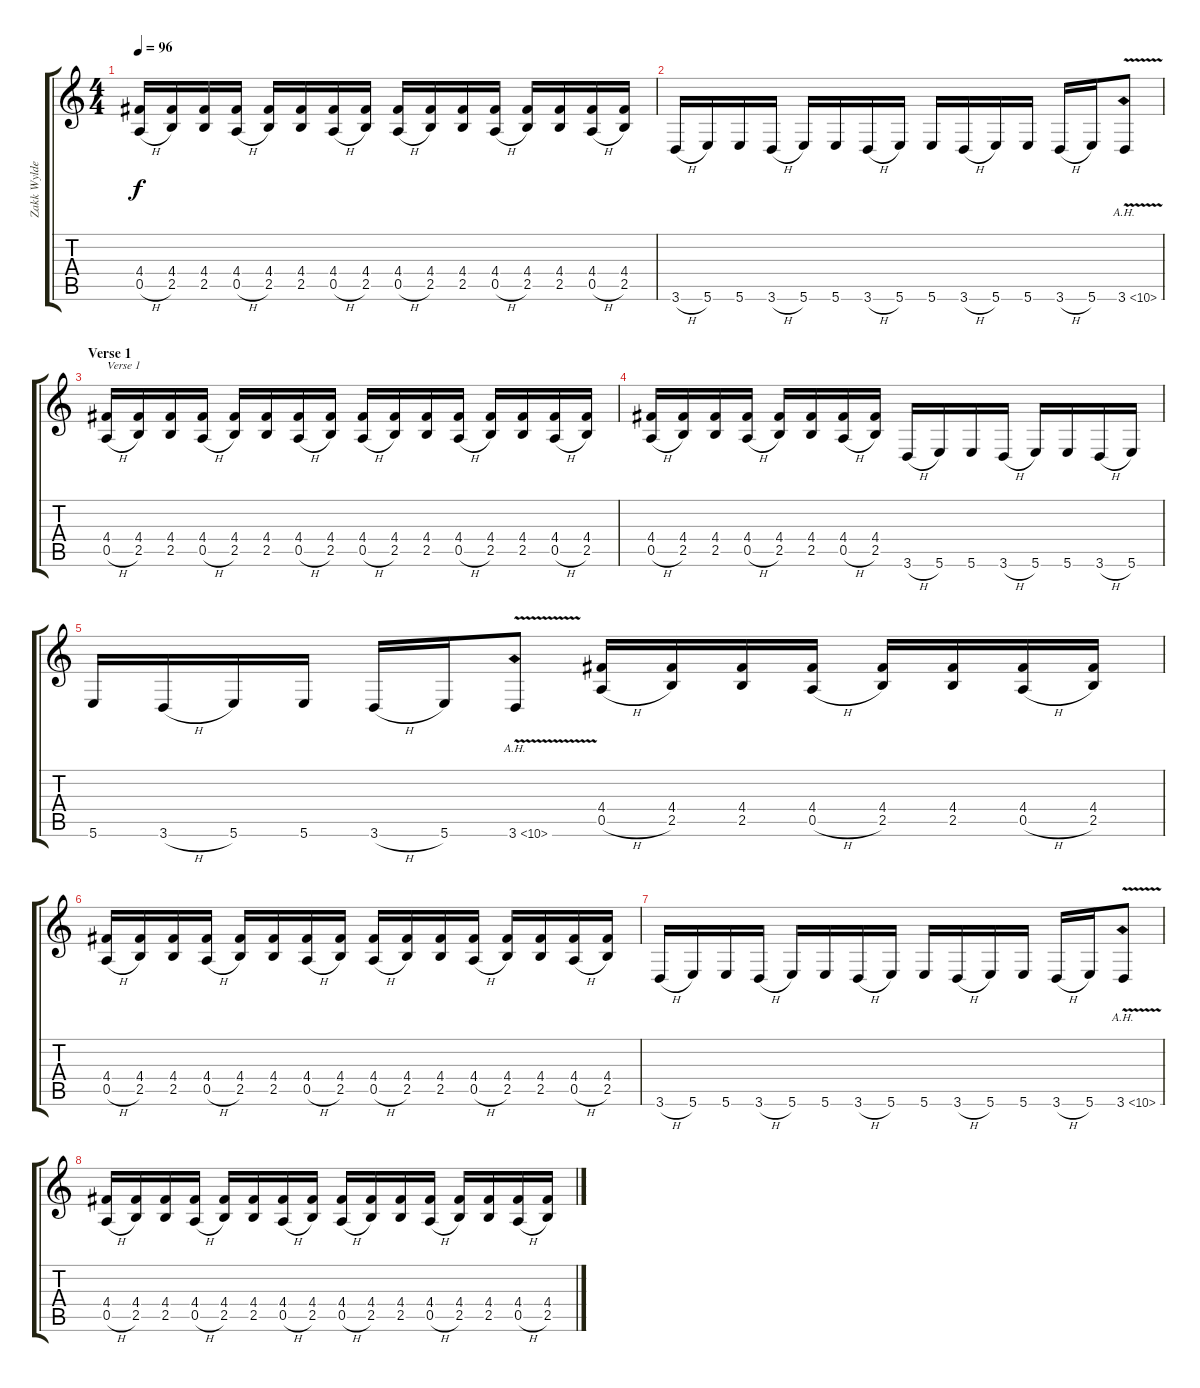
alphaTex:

\track ("Zakk Wylde (Rhythm Guitar)" "Zakk Wylde") {instrument distortionguitar}
\staff {score tabs}
\tuning (E4 B3 G3 D3 A2 B1) {hide}
\ts (4 4)
\tempo 96
\clef g2
\ks c
(4.4 0.5{h}).16{dy f} (4.4 2.5).16 (4.4 2.5).16 (4.4 0.5{h}).16 (4.4 2.5).16 (4.4 2.5).16 (4.4 0.5{h}).16 (4.4 2.5).16 (4.4 0.5{h}).16 (4.4 2.5).16 (4.4 2.5).16 (4.4 0.5{h}).16 (4.4 2.5).16 (4.4 2.5).16 (4.4 0.5{h}).16 (4.4 2.5).16 |
3.6{h}.16 5.6.16 5.6.16 3.6{h}.16 5.6.16 5.6.16 3.6{h}.16 5.6.16 5.6.16 3.6{h}.16 5.6.16 5.6.16 3.6{h}.16 5.6.16 3.6{ah 7 v}.8 |
\section ("" "Verse 1")
(4.4 0.5{h}).16{txt "Verse 1"} (4.4 2.5).16 (4.4 2.5).16 (4.4 0.5{h}).16 (4.4 2.5).16 (4.4 2.5).16 (4.4 0.5{h}).16 (4.4 2.5).16 (4.4 0.5{h}).16 (4.4 2.5).16 (4.4 2.5).16 (4.4 0.5{h}).16 (4.4 2.5).16 (4.4 2.5).16 (4.4 0.5{h}).16 (4.4 2.5).16 |
(4.4 0.5{h}).16 (4.4 2.5).16 (4.4 2.5).16 (4.4 0.5{h}).16 (4.4 2.5).16 (4.4 2.5).16 (4.4 0.5{h}).16 (4.4 2.5).16 3.6{h}.16 5.6.16 5.6.16 3.6{h}.16 5.6.16 5.6.16 3.6{h}.16 5.6.16 |
5.6.16 3.6{h}.16 5.6.16 5.6.16 3.6{h}.16 5.6.16 3.6{ah 7 v}.8 (4.4 0.5{h}).16 (4.4 2.5).16 (4.4 2.5).16 (4.4 0.5{h}).16 (4.4 2.5).16 (4.4 2.5).16 (4.4 0.5{h}).16 (4.4 2.5).16 |
(4.4 0.5{h}).16 (4.4 2.5).16 (4.4 2.5).16 (4.4 0.5{h}).16 (4.4 2.5).16 (4.4 2.5).16 (4.4 0.5{h}).16 (4.4 2.5).16 (4.4 0.5{h}).16 (4.4 2.5).16 (4.4 2.5).16 (4.4 0.5{h}).16 (4.4 2.5).16 (4.4 2.5).16 (4.4 0.5{h}).16 (4.4 2.5).16 |
3.6{h}.16 5.6.16 5.6.16 3.6{h}.16 5.6.16 5.6.16 3.6{h}.16 5.6.16 5.6.16 3.6{h}.16 5.6.16 5.6.16 3.6{h}.16 5.6.16 3.6{ah 7 v}.8 |
(4.4 0.5{h}).16 (4.4 2.5).16 (4.4 2.5).16 (4.4 0.5{h}).16 (4.4 2.5).16 (4.4 2.5).16 (4.4 0.5{h}).16 (4.4 2.5).16 (4.4 0.5{h}).16 (4.4 2.5).16 (4.4 2.5).16 (4.4 0.5{h}).16 (4.4 2.5).16 (4.4 2.5).16 (4.4 0.5{h}).16 (4.4 2.5).16
